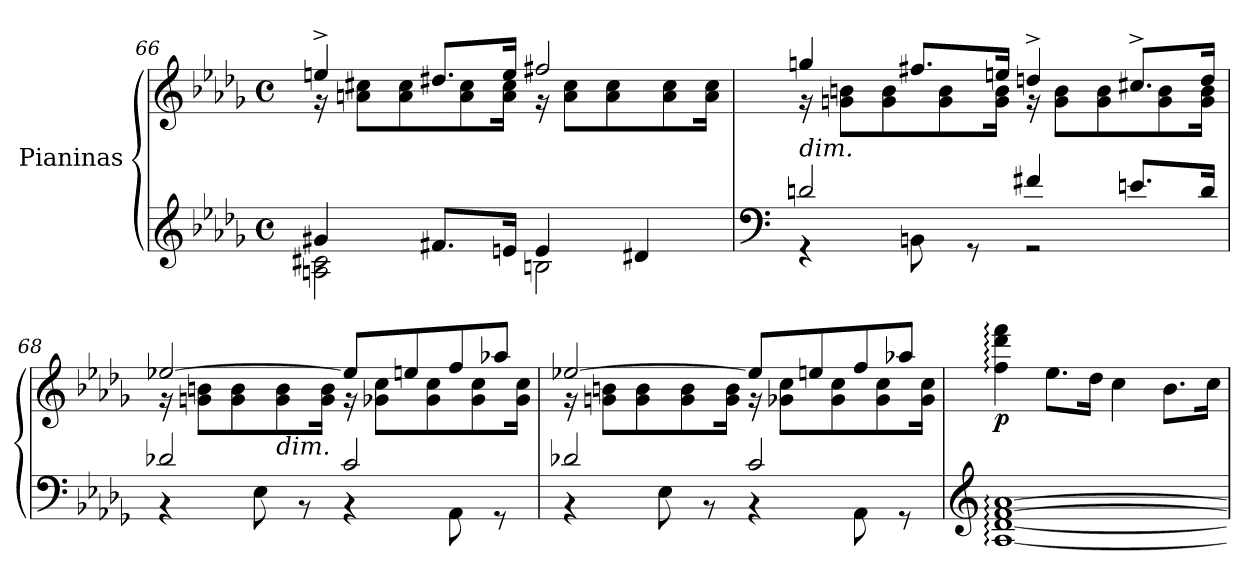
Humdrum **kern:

**kern	**kern	**dynam
*part1	*part1	*part1
*staff2	*staff1	*staff1/2
*I"Pianinas	*	*
*clefG2	*clefG2	*
*k[b-e-a-d-g-]	*k[b-e-a-d-g-]	*
*M4/4	*M4/4	*
*met(c)	*met(c)	*
=66	=66	=66
*^	*^	*
4g#X/	2An\ 2c#X\	4een^/	16r	.
.	.	.	8an\ 8cc#X\L	.
.	.	.	8a\ 8cc#\	.
8.f#X/L	.	8.dd#X/L	.	.
.	.	.	8a\ 8cc#\	.
16en/Jk	.	16ee/Jk	16a\ 16cc#\Jk	.
4e/	2Bn\	2ff#X/	16r	.
.	.	.	8a\ 8cc#\L	.
.	.	.	8a\ 8cc#\	.
4d#X/	.	.	.	.
.	.	.	8a\ 8cc#\	.
.	.	.	16a\ 16cc#\Jk	.
=67	=67	=67	=67	=67
*clefF4	*	*	*	*
!	!	!LO:TX:b:i:t=dim.	!	!
2dn/	4r	4ggn/	16r	.
.	.	.	8gn\ 8bn\L	.
.	.	.	8g\ 8b\	.
.	8BBn\	8.ff#X/L	.	.
.	.	.	8g\ 8b\	.
.	8r	.	.	.
.	.	16een/Jk	16g\ 16b\Jk	.
4f#X/	2r	4ddn^/	16r	.
.	.	.	8g\ 8b\L	.
.	.	.	8g\ 8b\	.
8.en/L	.	8.cc#X^/L	.	.
.	.	.	8g\ 8b\	.
16d/Jk	.	16dd/Jk	16g\ 16b\Jk	.
!!LO:LB:g=z	!!
=68	=68	=68	=68	=68
2d-X/	4r	[2ee-X/	16r	.
.	.	.	8gn\ 8bn\L	.
.	.	.	8g\ 8b\	.
.	8E-\	.	.	.
!	!	!	!LO:TX:b:i:t=dim.	!
.	.	.	8g\ 8b\	.
.	8r	.	.	.
.	.	.	16g\ 16b\Jk	.
2c/	4r	8ee-/L]	16r	.
.	.	.	8g-X\ 8cc\L	.
.	.	8een/	.	.
.	.	.	8g-\ 8cc\	.
.	8AA-\	8ff/	.	.
.	.	.	8g-\ 8cc\	.
.	8r	8aa-X/J	.	.
.	.	.	16g-\ 16cc\Jk	.
=69	=69	=69	=69	=69
2d-X/	4r	[2ee-X/	16r	.
.	.	.	8gn\ 8bn\L	.
.	.	.	8g\ 8b\	.
.	8E-\	.	.	.
.	.	.	8g\ 8b\	.
.	8r	.	.	.
.	.	.	16g\ 16b\Jk	.
2c/	4r	8ee-/L]	16r	.
.	.	.	8g-X\ 8cc\L	.
.	.	8een/	.	.
.	.	.	8g-\ 8cc\	.
.	8AA-\	8ff/	.	.
.	.	.	8g-\ 8cc\	.
.	8r	8aa-X/J	.	.
.	.	.	16g-\ 16cc\Jk	.
*v	*v	*	*	*
*	*v	*v	*
=70	=70	=70
*clefG2	*	*
*	*^	*
!	!	!	!LO:DY:b
*	*v	*v	*
[1A-: [1d-: [1f: [1a-:	4ff\: 4ddd-\: 4fff\:	p
.	8.ee-\L	.
.	16dd-\Jk	.
.	4cc\	.
.	8.b-\L	.
.	16cc\Jk	.
=	=	=
*-	*-	*-
